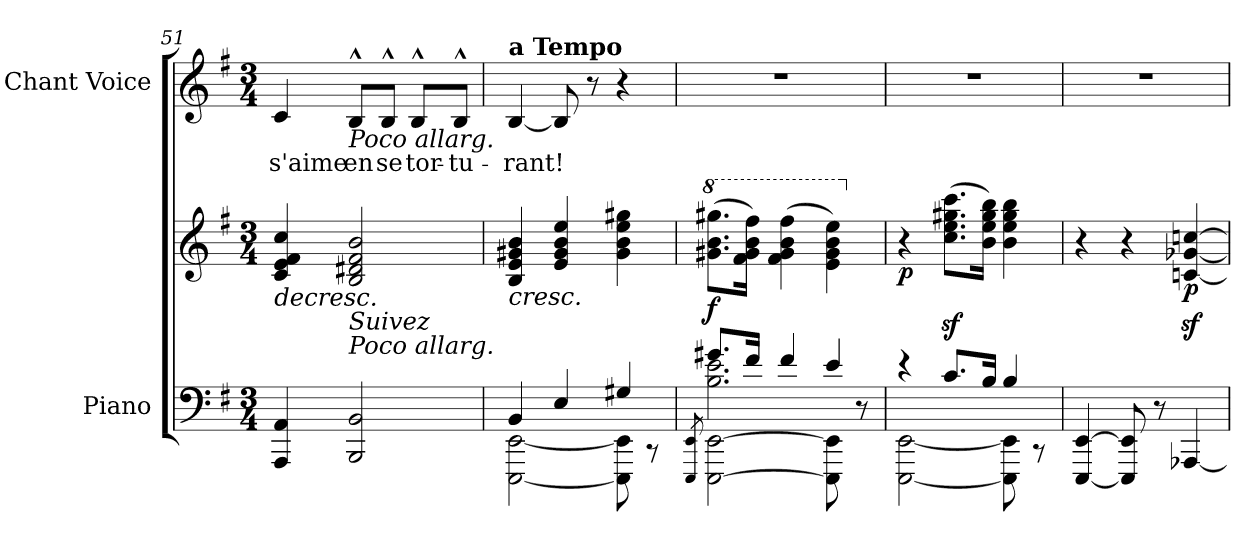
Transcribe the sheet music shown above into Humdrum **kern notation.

**kern	**kern	**dynam	**kern	**text
*part2	*part2	*part2	*part1	*part1
*staff3	*staff2	*staff2/3	*staff1	*staff1
*I"Piano	*	*	*I"Chant Voice	*
*I'Pno	*	*	*	*
*clefF4	*clefG2	*	*clefG2	*
*k[f#]	*k[f#]	*	*k[f#]	*
*M3/4	*M3/4	*	*M3/4	*
=51	=51	=51	=51	=51
!	!	!LO:HP:b	!	!LO:LY:b
4AAA/ 4AA/	4c/ 4e/ 4f#/ 4cc/	>	4c/	s'aime
!	!	!	!LO:TX:b:i:t=Poco allarg.	!
!	!LO:TX:b:i:t=Suivez	!	!	!
!	!LO:TX:b:i:t=Poco allarg.	!	!	!
!	!	!	!	!LO:LY:b
2BBB/ 2BB/	2B/ 2d#X/ 2f#/ 2b/	.	8B^^/L	en
!	!	!	!	!LO:LY:b
.	.	.	8B^^/J	se
!	!	!	!	!LO:LY:b
.	.	.	8B^^/L	tor-
!	!	!	!	!LO:LY:b
.	.	.	8B^^/J	-tu-
=52	=52	=52	=52	=52
*^	*	*	*	*
!	!	!	!	!LO:TX:a:B:t=a Tempo	!
!	!	!	!LO:HP:b	!	!LO:LY:b
4BB/	[<2EEE\ [<2EE\	4B/ 4e/ 4g#X/ 4b/	<	[4B/	-rant!
4E/	.	4e/ 4g#/ 4b/ 4ee/	.	8B/]	.
.	.	.	.	8r	.
4G#X/	8EEE\] 8EE\]	4g#\ 4b\ 4ee\ 4gg#X\	.	4r	.
.	8r	.	.	.	.
*v	*v	*	*	*	*
.	.	]	.	.
!!LO:LB:g=z
=53	=53	=53	=53	=53
*^	*	*	*	*
*	*^	*	*	*	*
.	.	8qEEE/ 8qEE/	.	.	.	.
*	*	*	*8va	*	*	*
!	!	!	!	!LO:DY:b	!	!
8.g#X/L	2.B\ 2.e\	[<2EEE\ [<2EE\	(8.gg#X\ 8.bb\ 8.ggg#X\L	f	2.r	.
16f#/Jk	.	.	16ff#\ 16gg#\ 16bb\ 16fff#\Jk)	.	.	.
4f#/	.	.	(4ff#\ 4gg#\ 4bb\ 4fff#\	.	.	.
4e/	.	8EEE\] 8EE\]	4ee\ 4gg#\ 4bb\ 4eee\)	.	.	.
.	.	8r	.	.	.	.
*	*v	*v	*	*	*	*
=54	=54	=54	=54	=54	=54
*	*	*X8va	*	*	*
*	*^	*	*	*	*
!	!	!	!	!LO:DY:b	!	!
*	*v	*v	*	*	*	*
4r	[2EEE\ [2EE\	4r	p	2.r	.
8.c/L	.	(8.cc\z< 8.ee\z< 8.gg#X\z< 8.ccc\z<L	.	.	.
16B/Jk	.	16b\ 16ee\ 16gg#\ 16bb\Jk)	.	.	.
4B/	8EEE\] 8EE\]	4b\ 4ee\ 4gg#\ 4bb\	.	.	.
.	8r	.	.	.	.
*v	*v	*	*	*	*
.	.	[	.	.
=55	=55	=55	=55	=55
[4EEE/ [4EE/	4r	.	2.r	.
8EEE/] 8EE/]	4r	.	.	.
8r	.	.	.	.
!	!	!LO:DY:b	!	!
[4AAA-X/	[4cn/z< [4g-X/z< [4ccn/z<	p	.	.
=	=	=	=	=
*-	*-	*-	*-	*-
